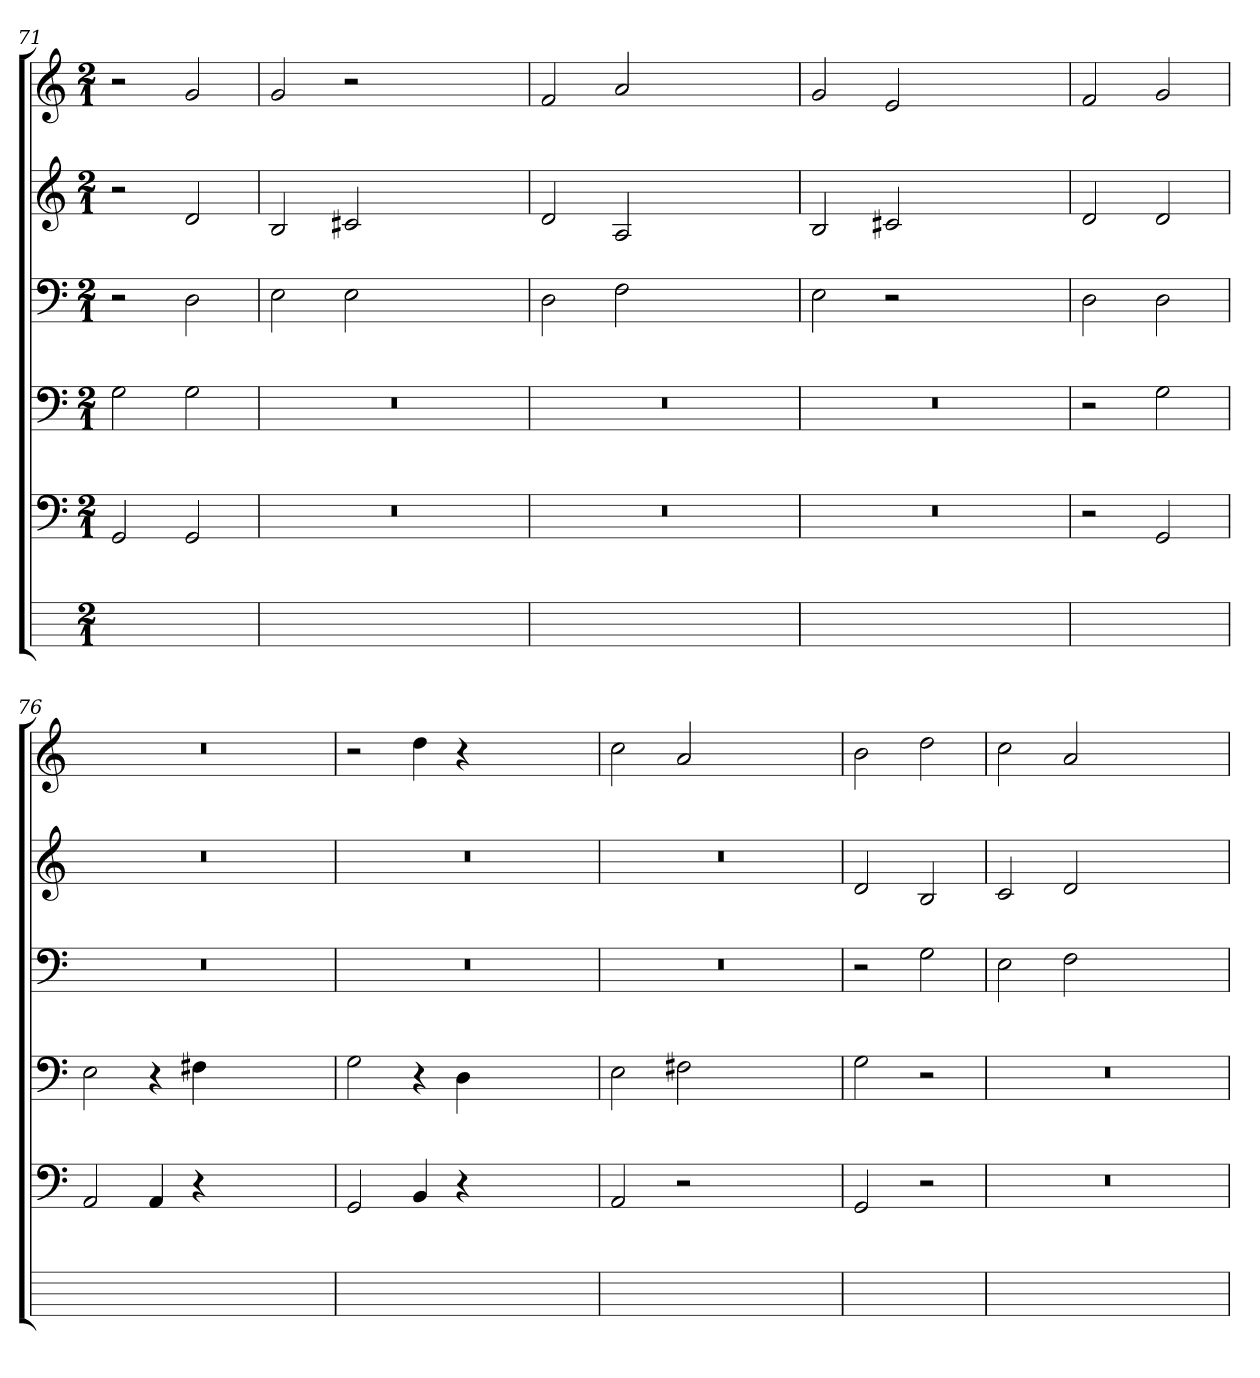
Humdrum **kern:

**kern	**kern	**kern	**kern	**kern	**kern
*part6	*part5	*part4	*part3	*part2	*part1
*staff6	*staff5	*staff4	*staff3	*staff2	*staff1
*	*clefF4	*clefF4	*clefF4	*clefG2	*clefG2
*	*k[]	*k[]	*k[]	*k[]	*k[]
*	*C:	*C:	*C:	*C:	*C:
*M2/1	*M2/1	*M2/1	*M2/1	*M2/1	*M2/1
=71	=71	=71	=71	=71	=71
1ryy	2GG	2G	2r	2r	2r
.	2GGi	2Gi	2D	2d	2g
=72	=72	=72	=72	=72	=72
0ryy	0r	0r	2E	2B	2g
.	.	.	2Ei	2c#Xj	2r
.	.	.	1ryy	1ryy	1ryy
=73	=73	=73	=73	=73	=73
0ryy	0r	0r	2D	2d	2f
.	.	.	2F	2A	2a
.	.	.	1ryy	1ryy	1ryy
=74	=74	=74	=74	=74	=74
0ryy	0r	0r	2E	2B	2g
.	.	.	2r	2c#Xj	2eZ
.	.	.	1ryy	1ryy	1ryy
=75	=75	=75	=75	=75	=75
1ryy	2r	2r	2D	2d	2f
.	2GG	2G	2Di	2di	2g
=76	=76	=76	=76	=76	=76
0ryy	2AA	2E	0r	0r	0r
.	4AAi	4r	.	.	.
.	4r	4F#XZ	.	.	.
.	1ryy	1ryy	.	.	.
=77	=77	=77	=77	=77	=77
0ryy	2GG	2G	0r	0r	2r
.	4BB	4r	.	.	4dd
.	4r	4DV	.	.	4r
.	1ryy	1ryy	.	.	1ryy
=78	=78	=78	=78	=78	=78
0ryy	2AA	2E	0r	0r	2cc
.	2r	2F#Xj	.	.	2a
.	1ryy	1ryy	.	.	1ryy
=79	=79	=79	=79	=79	=79
1ryy	2GG	2G	2r	2d	2b
.	2r	2r	2G	2B	2dd
=80	=80	=80	=80	=80	=80
0ryy	0r	0r	2E	2c	2cc
.	.	.	2F	2d	2a
.	.	.	1ryy	1ryy	1ryy
=	=	=	=	=	=
*-	*-	*-	*-	*-	*-
